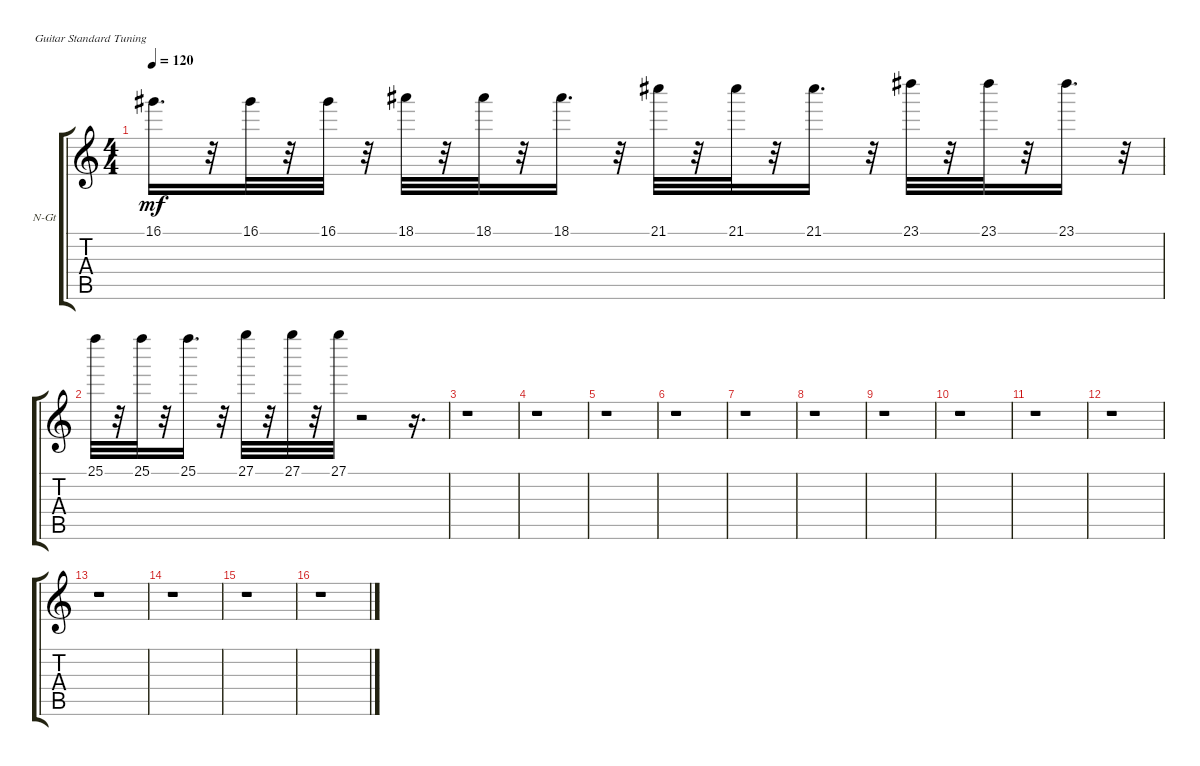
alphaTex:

\defaultSystemsLayout 4
\bracketExtendMode groupsimilarinstruments
\firstSystemTrackNameOrientation horizontal
\otherSystemsTrackNameOrientation horizontal
\track ("Nylon Guitar" "N-Gt") {instrument acousticguitarnylon}
\staff {score tabs}
\tuning (E4 B3 G3 D3 A2 E2)
\ts (4 4)
\tempo 120
\clef g2
\scale
0.333333
\ks c
16.1.16{d dy mf} r.32 16.1.32 r.32 16.1.32 r.32 18.1.32 r.32 18.1.32 r.32 18.1.16{d} r.32 21.1.32 r.32 21.1.32 r.32 21.1.16{d} r.32 23.1.32 r.32 23.1.32 r.32 23.1.16{d} r.32 |
\scale
0.333333 25.1.32 r.32 25.1.32 r.32 25.1.16{d} r.32 27.1.32 r.32 27.1.32 r.32 27.1.32 r.2 r.16{d} |
\scale
0.333333 r.1 |
\scale
0.333333 r.1 |
\scale
0.333333 r.1 |
\scale
0.333333 r.1 |
\scale
0.333333 r.1 |
\scale
0.333333 r.1 |
\scale
0.333333 r.1 |
\scale
0.333333 r.1 |
\scale
0.333333 r.1 |
\scale
0.333333 r.1 |
\scale
0.333333 r.1 |
\scale
0.333333 r.1 |
\scale
0.333333 r.1 |
\scale
0.333333 r.1
